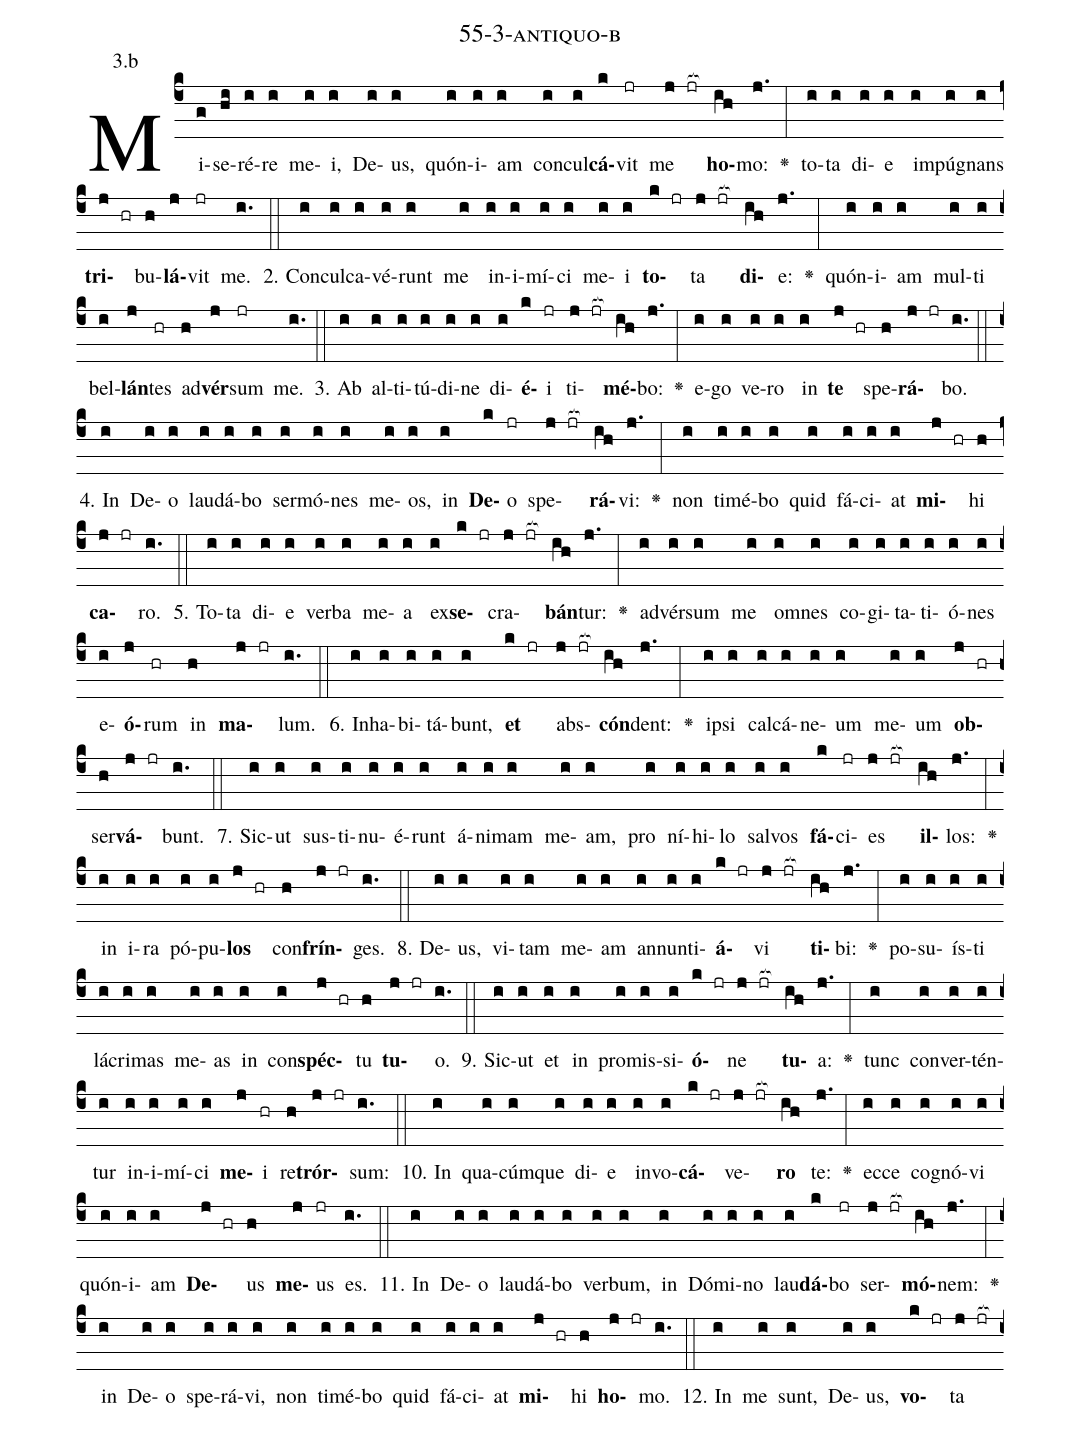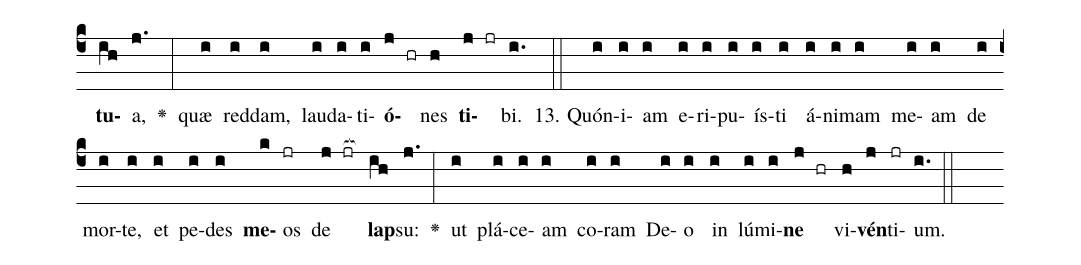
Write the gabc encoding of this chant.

name: 55-3-antiquo-b;
annotation: 3.b;
%%
(c4)Mi(g)se(hi)ré(i)re(i) me(i)i,(i) De(i)us,(i) quón(i)i(i)am(i) con(i)cul(i)<b>cá</b>(k)vit(jr) me(j jr[ocb:1{]) <b>ho</b>(ih[ocb:0}])mo:(j.) <v>\greheightstar</v>(:) to(i)ta(i) di(i)e(i) im(i)pú(i)gnans(i) <b>tri</b>(j hr)bu(h)<b>lá</b>(j)vit(jr) me.(i.) (::)
2. Con(i)cul(i)ca(i)vé(i)runt(i) me(i) in(i)i(i)mí(i)ci(i) me(i)i(i) <b>to</b>(k jr)ta(j jr[ocb:1{]) <b>di</b>(ih[ocb:0}])e:(j.) <v>\greheightstar</v>(:) quón(i)i(i)am(i) mul(i)ti(i) bel(i)<b>lán</b>(j)tes(hr) ad(h)<b>vér</b>(j)sum(jr) me.(i.) (::)
3. Ab(i) al(i)ti(i)tú(i)di(i)ne(i) di(i)<b>é</b>(k)i(jr) ti(j jr[ocb:1{])<b>mé</b>(ih[ocb:0}])bo:(j.) <v>\greheightstar</v>(:) e(i)go(i) ve(i)ro(i) in(i) <b>te</b>(j hr) spe(h)<b>rá</b>(j jr)bo.(i.) (::)
4. In(i) De(i)o(i) lau(i)dá(i)bo(i) ser(i)mó(i)nes(i) me(i)os,(i) in(i) <b>De</b>(k)o(jr) spe(j jr[ocb:1{])<b>rá</b>(ih[ocb:0}])vi:(j.) <v>\greheightstar</v>(:) non(i) ti(i)mé(i)bo(i) quid(i) fá(i)ci(i)at(i) <b>mi</b>(j hr)hi(h) <b>ca</b>(j jr)ro.(i.) (::)
5. To(i)ta(i) di(i)e(i) ver(i)ba(i) me(i)a(i) ex(i)<b>se</b>(k jr)cra(j jr[ocb:1{])<b>bán</b>(ih[ocb:0}])tur:(j.) <v>\greheightstar</v>(:) ad(i)vér(i)sum(i) me(i) om(i)nes(i) co(i)gi(i)ta(i)ti(i)ó(i)nes(i) e(i)<b>ó</b>(j)rum(hr) in(h) <b>ma</b>(j jr)lum.(i.) (::)
6. In(i)ha(i)bi(i)tá(i)bunt,(i) <b>et</b>(k jr) abs(j jr[ocb:1{])<b>cón</b>(ih[ocb:0}])dent:(j.) <v>\greheightstar</v>(:) ip(i)si(i) cal(i)cá(i)ne(i)um(i) me(i)um(i) <b>ob</b>(j hr)ser(h)<b>vá</b>(j jr)bunt.(i.) (::)
7. Sic(i)ut(i) sus(i)ti(i)nu(i)é(i)runt(i) á(i)ni(i)mam(i) me(i)am,(i) pro(i) ní(i)hi(i)lo(i) sal(i)vos(i) <b>fá</b>(k)ci(jr)es(j jr[ocb:1{]) <b>il</b>(ih[ocb:0}])los:(j.) <v>\greheightstar</v>(:) in(i) i(i)ra(i) pó(i)pu(i)<b>los</b>(j hr) con(h)<b>frín</b>(j jr)ges.(i.) (::)
8. De(i)us,(i) vi(i)tam(i) me(i)am(i) an(i)nun(i)ti(i)<b>á</b>(k jr)vi(j jr[ocb:1{]) <b>ti</b>(ih[ocb:0}])bi:(j.) <v>\greheightstar</v>(:) po(i)su(i)ís(i)ti(i) lá(i)cri(i)mas(i) me(i)as(i) in(i) con(i)<b>spéc</b>(j hr)tu(h) <b>tu</b>(j jr)o.(i.) (::)
9. Sic(i)ut(i) et(i) in(i) pro(i)mis(i)si(i)<b>ó</b>(k jr)ne(j jr[ocb:1{]) <b>tu</b>(ih[ocb:0}])a:(j.) <v>\greheightstar</v>(:) tunc(i) con(i)ver(i)tén(i)tur(i) in(i)i(i)mí(i)ci(i) <b>me</b>(j)i(hr) re(h)<b>trór</b>(j jr)sum:(i.) (::)
10. In(i) qua(i)cúm(i)que(i) di(i)e(i) in(i)vo(i)<b>cá</b>(k jr)ve(j jr[ocb:1{])<b>ro</b>(ih[ocb:0}]) te:(j.) <v>\greheightstar</v>(:) ec(i)ce(i) co(i)gnó(i)vi(i) quón(i)i(i)am(i) <b>De</b>(j hr)us(h) <b>me</b>(j)us(jr) es.(i.) (::)
11. In(i) De(i)o(i) lau(i)dá(i)bo(i) ver(i)bum,(i) in(i) Dó(i)mi(i)no(i) lau(i)<b>dá</b>(k)bo(jr) ser(j jr[ocb:1{])<b>mó</b>(ih[ocb:0}])nem:(j.) <v>\greheightstar</v>(:) in(i) De(i)o(i) spe(i)rá(i)vi,(i) non(i) ti(i)mé(i)bo(i) quid(i) fá(i)ci(i)at(i) <b>mi</b>(j hr)hi(h) <b>ho</b>(j jr)mo.(i.) (::)
12. In(i) me(i) sunt,(i) De(i)us,(i) <b>vo</b>(k jr)ta(j jr[ocb:1{]) <b>tu</b>(ih[ocb:0}])a,(j.) <v>\greheightstar</v>(:) quæ(i) red(i)dam,(i) lau(i)da(i)ti(i)<b>ó</b>(j hr)nes(h) <b>ti</b>(j jr)bi.(i.) (::)
13. Quón(i)i(i)am(i) e(i)ri(i)pu(i)ís(i)ti(i) á(i)ni(i)mam(i) me(i)am(i) de(i) mor(i)te,(i) et(i) pe(i)des(i) <b>me</b>(k)os(jr) de(j jr[ocb:1{]) <b>lap</b>(ih[ocb:0}])su:(j.) <v>\greheightstar</v>(:) ut(i) plá(i)ce(i)am(i) co(i)ram(i) De(i)o(i) in(i) lú(i)mi(i)<b>ne</b>(j hr) vi(h)<b>vén</b>(j)ti(jr)um.(i.) (::)
